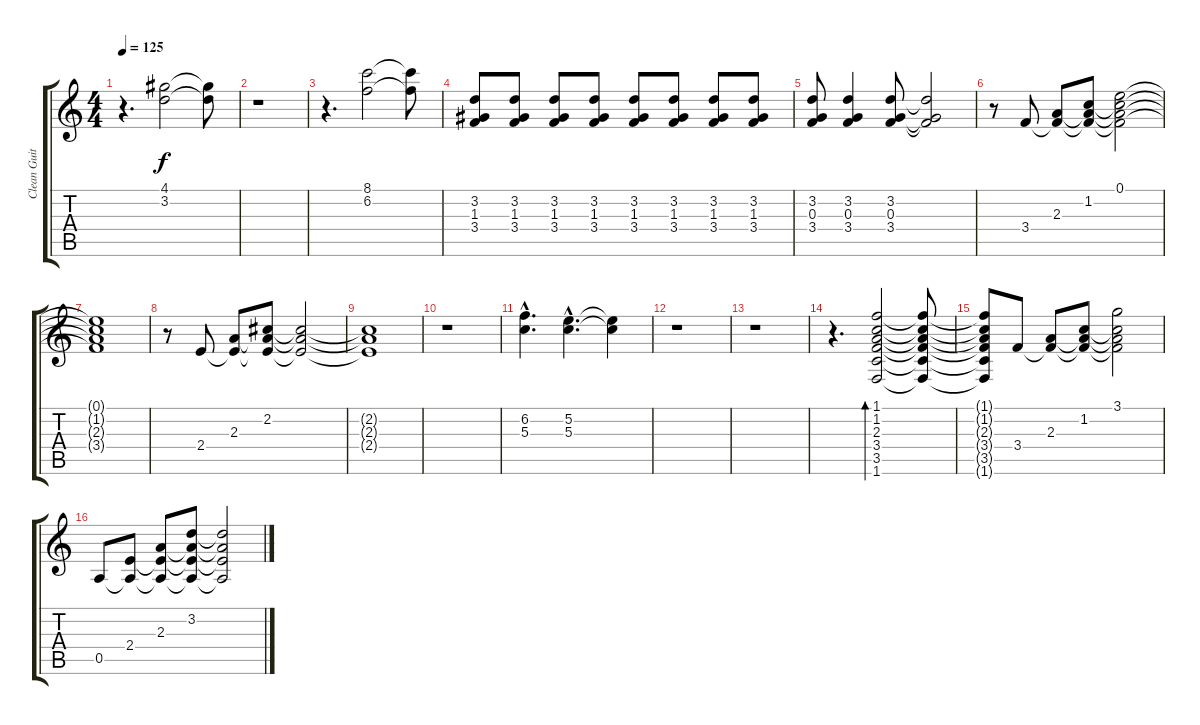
\track ("Clean Guitar" "Clean Guit") {instrument electricguitarclean}
\staff {score tabs}
\tuning (E4 B3 G3 D3 A2 E2) {hide}
\ts (4 4)
\tempo 125
\clef g2
\ks c
r.4{d dy f} (4.1 3.2).2 (4.1{t} 3.2{t}).8 |
r.1 |
r.4{d} (8.1 6.2).2 (8.1{t} 6.2{t}).8 |
(3.2 1.3 3.4).8 (3.2 1.3 3.4).8 (3.2 1.3 3.4).8 (3.2 1.3 3.4).8 (3.2 1.3 3.4).8 (3.2 1.3 3.4).8 (3.2 1.3 3.4).8 (3.2 1.3 3.4).8 |
(3.2 0.3 3.4).8 (3.2 0.3 3.4).4 (3.2 0.3 3.4).8 (3.2{t} 0.3{t} 3.4{t}).2 |
r.8 3.4.8 (2.3 3.4{t}).8 (1.2 2.3{t} 3.4{t}).8 (0.1 1.2{t} 2.3{t} 3.4{t}).2 |
(0.1{t} 1.2{t} 2.3{t} 3.4{t}).1 |
r.8 2.4.8 (2.3 2.4{t}).8 (2.2 2.3{t} 2.4{t}).8 (2.2{t} 2.3{t} 2.4{t}).2 |
(2.2{t} 2.3{t} 2.4{t}).1 |
r.1 |
(6.2{hac} 5.3{hac}).4{d} (5.2{hac} 5.3{hac}).4{d} (5.2{t} 5.3{t}).4 |
r.1 |
r.1 |
r.4{d} (1.1 1.2 2.3 3.4 3.5 1.6).2{bd 240} (1.1{t} 1.2{t} 2.3{t} 3.4{t} 3.5{t} 1.6{t}).8 |
(1.1{t} 1.2{t} 2.3{t} 3.4{t} 3.5{t} 1.6{t}).8 3.4.8 (2.3 3.4{t}).8 (1.2 2.3{t} 3.4{t}).8 (3.1 1.2{t} 2.3{t} 3.4{t}).2 |
0.5.8 (2.4 0.5{t}).8 (2.3 2.4{t} 0.5{t}).8 (3.2 2.3{t} 2.4{t} 0.5{t}).8 (3.2{t} 2.3{t} 2.4{t} 0.5{t}).2
